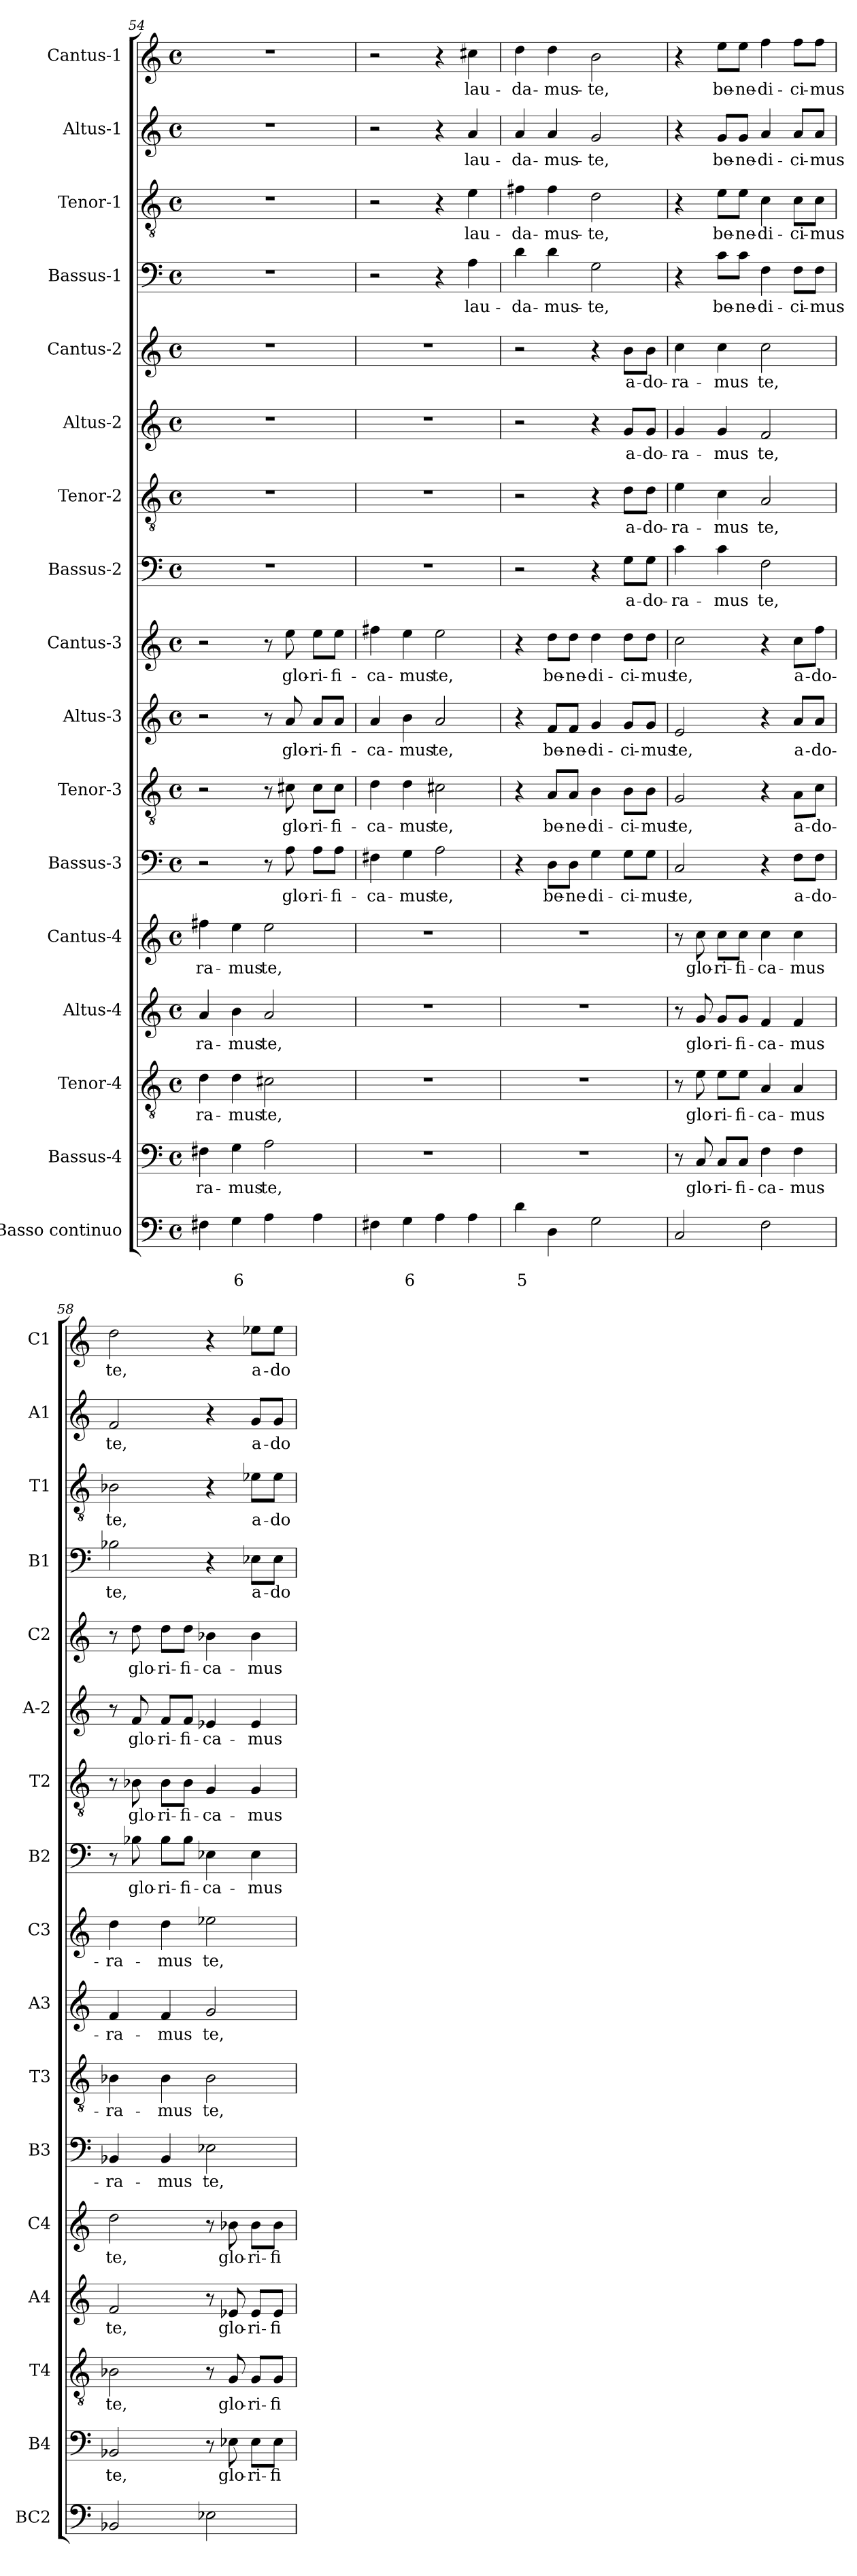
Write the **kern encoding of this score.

**kern	**text	**text	**kern	**text	**kern	**text	**kern	**text	**kern	**text	**kern	**text	**kern	**text	**kern	**text	**kern	**text	**kern	**text	**kern	**text	**kern	**text	**kern	**text	**kern	**text	**kern	**text	**kern	**text	**kern	**text
*part17	*part17	*part17	*part16	*part16	*part15	*part15	*part14	*part14	*part13	*part13	*part12	*part12	*part11	*part11	*part10	*part10	*part9	*part9	*part8	*part8	*part7	*part7	*part6	*part6	*part5	*part5	*part4	*part4	*part3	*part3	*part2	*part2	*part1	*part1
*staff17	*staff17	*staff17	*staff16	*staff16	*staff15	*staff15	*staff14	*staff14	*staff13	*staff13	*staff12	*staff12	*staff11	*staff11	*staff10	*staff10	*staff9	*staff9	*staff8	*staff8	*staff7	*staff7	*staff6	*staff6	*staff5	*staff5	*staff4	*staff4	*staff3	*staff3	*staff2	*staff2	*staff1	*staff1
*I"Basso continuo	*	*	*I"Bassus-4	*	*I"Tenor-4	*	*I"Altus-4	*	*I"Cantus-4	*	*I"Bassus-3	*	*I"Tenor-3	*	*I"Altus-3	*	*I"Cantus-3	*	*I"Bassus-2	*	*I"Tenor-2	*	*I"Altus-2	*	*I"Cantus-2	*	*I"Bassus-1	*	*I"Tenor-1	*	*I"Altus-1	*	*I"Cantus-1	*
*I'BC2	*	*	*I'B4	*	*I'T4	*	*I'A4	*	*I'C4	*	*I'B3	*	*I'T3	*	*I'A3	*	*I'C3	*	*I'B2	*	*I'T2	*	*I'A-2	*	*I'C2	*	*I'B1	*	*I'T1	*	*I'A1	*	*I'C1	*
*clefF4	*	*	*clefF4	*	*clefGv2	*	*clefG2	*	*clefG2	*	*clefF4	*	*clefGv2	*	*clefG2	*	*clefG2	*	*clefF4	*	*clefGv2	*	*clefG2	*	*clefG2	*	*clefF4	*	*clefGv2	*	*clefG2	*	*clefG2	*
*k[]	*	*	*k[]	*	*k[]	*	*k[]	*	*k[]	*	*k[]	*	*k[]	*	*k[]	*	*k[]	*	*k[]	*	*k[]	*	*k[]	*	*k[]	*	*k[]	*	*k[]	*	*k[]	*	*k[]	*
*C:	*	*	*C:	*	*C:	*	*C:	*	*C:	*	*C:	*	*C:	*	*C:	*	*C:	*	*C:	*	*C:	*	*C:	*	*C:	*	*C:	*	*C:	*	*C:	*	*C:	*
*M4/4	*	*	*M4/4	*	*M4/4	*	*M4/4	*	*M4/4	*	*M4/4	*	*M4/4	*	*M4/4	*	*M4/4	*	*M4/4	*	*M4/4	*	*M4/4	*	*M4/4	*	*M4/4	*	*M4/4	*	*M4/4	*	*M4/4	*
*met(c)	*	*	*met(c)	*	*met(c)	*	*met(c)	*	*met(c)	*	*met(c)	*	*met(c)	*	*met(c)	*	*met(c)	*	*met(c)	*	*met(c)	*	*met(c)	*	*met(c)	*	*met(c)	*	*met(c)	*	*met(c)	*	*met(c)	*
=54	=54	=54	=54	=54	=54	=54	=54	=54	=54	=54	=54	=54	=54	=54	=54	=54	=54	=54	=54	=54	=54	=54	=54	=54	=54	=54	=54	=54	=54	=54	=54	=54	=54	=54
!	!	!	!	!LO:LY:b	!	!LO:LY:b	!	!LO:LY:b	!	!LO:LY:b	!	!	!	!	!	!	!	!	!	!	!	!	!	!	!	!	!	!	!	!	!	!	!	!
4F#X\	.	.	4F#X\	-ra-	4d\	-ra-	4a/	-ra-	4ff#X\	-ra-	2r	.	2r	.	2r	.	2r	.	1r	.	1r	.	1r	.	1r	.	1r	.	1r	.	1r	.	1r	.
!	!	!LO:LY:b	!	!LO:LY:b	!	!LO:LY:b	!	!LO:LY:b	!	!LO:LY:b	!	!	!	!	!	!	!	!	!	!	!	!	!	!	!	!	!	!	!	!	!	!	!	!
4G\	.	6	4G\	-mus	4d\	-mus	4b\	-mus	4ee\	-mus	.	.	.	.	.	.	.	.	.	.	.	.	.	.	.	.	.	.	.	.	.	.	.	.
!	!	!	!	!LO:LY:b	!	!LO:LY:b	!	!LO:LY:b	!	!LO:LY:b	!	!	!	!	!	!	!	!	!	!	!	!	!	!	!	!	!	!	!	!	!	!	!	!
4A\	.	.	2A\	te,	2c#X\	te,	2a/	te,	2ee\	te,	8r	.	8r	.	8r	.	8r	.	.	.	.	.	.	.	.	.	.	.	.	.	.	.	.	.
!	!	!	!	!	!	!	!	!	!	!	!	!LO:LY:b	!	!LO:LY:b	!	!LO:LY:b	!	!LO:LY:b	!	!	!	!	!	!	!	!	!	!	!	!	!	!	!	!
.	.	.	.	.	.	.	.	.	.	.	8A\	glo-	8c#X\	glo-	8a/	glo-	8ee\	glo-	.	.	.	.	.	.	.	.	.	.	.	.	.	.	.	.
!	!	!	!	!	!	!	!	!	!	!	!	!LO:LY:b	!	!LO:LY:b	!	!LO:LY:b	!	!LO:LY:b	!	!	!	!	!	!	!	!	!	!	!	!	!	!	!	!
4A\	.	.	.	.	.	.	.	.	.	.	8A\L	-ri-	8c#\L	-ri-	8a/L	-ri-	8ee\L	-ri-	.	.	.	.	.	.	.	.	.	.	.	.	.	.	.	.
!	!	!	!	!	!	!	!	!	!	!	!	!LO:LY:b	!	!LO:LY:b	!	!LO:LY:b	!	!LO:LY:b	!	!	!	!	!	!	!	!	!	!	!	!	!	!	!	!
.	.	.	.	.	.	.	.	.	.	.	8A\J	-fi-	8c#\J	-fi-	8a/J	-fi-	8ee\J	-fi-	.	.	.	.	.	.	.	.	.	.	.	.	.	.	.	.
=55	=55	=55	=55	=55	=55	=55	=55	=55	=55	=55	=55	=55	=55	=55	=55	=55	=55	=55	=55	=55	=55	=55	=55	=55	=55	=55	=55	=55	=55	=55	=55	=55	=55	=55
!	!	!	!	!	!	!	!	!	!	!	!	!LO:LY:b	!	!LO:LY:b	!	!LO:LY:b	!	!LO:LY:b	!	!	!	!	!	!	!	!	!	!	!	!	!	!	!	!
4F#X\	.	.	1r	.	1r	.	1r	.	1r	.	4F#X\	-ca-	4d\	-ca-	4a/	-ca-	4ff#X\	-ca-	1r	.	1r	.	1r	.	1r	.	2r	.	2r	.	2r	.	2r	.
!	!	!LO:LY:b	!	!	!	!	!	!	!	!	!	!LO:LY:b	!	!LO:LY:b	!	!LO:LY:b	!	!LO:LY:b	!	!	!	!	!	!	!	!	!	!	!	!	!	!	!	!
4G\	.	6	.	.	.	.	.	.	.	.	4G\	-mus	4d\	-mus	4b\	-mus	4ee\	-mus	.	.	.	.	.	.	.	.	.	.	.	.	.	.	.	.
!	!	!	!	!	!	!	!	!	!	!	!	!LO:LY:b	!	!LO:LY:b	!	!LO:LY:b	!	!LO:LY:b	!	!	!	!	!	!	!	!	!	!	!	!	!	!	!	!
4A\	.	.	.	.	.	.	.	.	.	.	2A\	te,	2c#X\	te,	2a/	te,	2ee\	te,	.	.	.	.	.	.	.	.	4r	.	4r	.	4r	.	4r	.
!	!	!	!	!	!	!	!	!	!	!	!	!	!	!	!	!	!	!	!	!	!	!	!	!	!	!	!	!LO:LY:b	!	!LO:LY:b	!	!LO:LY:b	!	!LO:LY:b
4A\	.	.	.	.	.	.	.	.	.	.	.	.	.	.	.	.	.	.	.	.	.	.	.	.	.	.	4A\	lau-	4e\	lau-	4a/	lau-	4cc#X\	lau-
=56	=56	=56	=56	=56	=56	=56	=56	=56	=56	=56	=56	=56	=56	=56	=56	=56	=56	=56	=56	=56	=56	=56	=56	=56	=56	=56	=56	=56	=56	=56	=56	=56	=56	=56
!	!	!LO:LY:b	!	!	!	!	!	!	!	!	!	!	!	!	!	!	!	!	!	!	!	!	!	!	!	!	!	!LO:LY:b	!	!LO:LY:b	!	!LO:LY:b	!	!LO:LY:b
4d\	.	5	1r	.	1r	.	1r	.	1r	.	4r	.	4r	.	4r	.	4r	.	2r	.	2r	.	2r	.	2r	.	4d\	-da-	4f#X\	-da-	4a/	-da-	4dd\	-da-
!	!	!	!	!	!	!	!	!	!	!	!	!LO:LY:b	!	!LO:LY:b	!	!LO:LY:b	!	!LO:LY:b	!	!	!	!	!	!	!	!	!	!LO:LY:b	!	!LO:LY:b	!	!LO:LY:b	!	!LO:LY:b
4D\	.	.	.	.	.	.	.	.	.	.	8D\L	be-	8A/L	be-	8f/L	be-	8dd\L	be-	.	.	.	.	.	.	.	.	4d\	-mus-	4f#\	-mus-	4a/	-mus-	4dd\	-mus-
!	!	!	!	!	!	!	!	!	!	!	!	!LO:LY:b	!	!LO:LY:b	!	!LO:LY:b	!	!LO:LY:b	!	!	!	!	!	!	!	!	!	!	!	!	!	!	!	!
.	.	.	.	.	.	.	.	.	.	.	8D\J	-ne-	8A/J	-ne-	8f/J	-ne-	8dd\J	-ne-	.	.	.	.	.	.	.	.	.	.	.	.	.	.	.	.
!	!	!	!	!	!	!	!	!	!	!	!	!LO:LY:b	!	!LO:LY:b	!	!LO:LY:b	!	!LO:LY:b	!	!	!	!	!	!	!	!	!	!LO:LY:b	!	!LO:LY:b	!	!LO:LY:b	!	!LO:LY:b
2G\	.	.	.	.	.	.	.	.	.	.	4G\	-di-	4B\	-di-	4g/	-di-	4dd\	-di-	4r	.	4r	.	4r	.	4r	.	2G\	-te,	2d\	-te,	2g/	-te,	2b\	-te,
!	!	!	!	!	!	!	!	!	!	!	!	!LO:LY:b	!	!LO:LY:b	!	!LO:LY:b	!	!LO:LY:b	!	!LO:LY:b	!	!LO:LY:b	!	!LO:LY:b	!	!LO:LY:b	!	!	!	!	!	!	!	!
.	.	.	.	.	.	.	.	.	.	.	8G\L	-ci-	8B\L	-ci-	8g/L	-ci-	8dd\L	-ci-	8G\L	a-	8d\L	a-	8g/L	a-	8b\L	a-	.	.	.	.	.	.	.	.
!	!	!	!	!	!	!	!	!	!	!	!	!LO:LY:b	!	!LO:LY:b	!	!LO:LY:b	!	!LO:LY:b	!	!LO:LY:b	!	!LO:LY:b	!	!LO:LY:b	!	!LO:LY:b	!	!	!	!	!	!	!	!
.	.	.	.	.	.	.	.	.	.	.	8G\J	-mus	8B\J	-mus	8g/J	-mus	8dd\J	-mus	8G\J	-do-	8d\J	-do-	8g/J	-do-	8b\J	-do-	.	.	.	.	.	.	.	.
=57	=57	=57	=57	=57	=57	=57	=57	=57	=57	=57	=57	=57	=57	=57	=57	=57	=57	=57	=57	=57	=57	=57	=57	=57	=57	=57	=57	=57	=57	=57	=57	=57	=57	=57
!	!	!	!	!	!	!	!	!	!	!	!	!LO:LY:b	!	!LO:LY:b	!	!LO:LY:b	!	!LO:LY:b	!	!LO:LY:b	!	!LO:LY:b	!	!LO:LY:b	!	!LO:LY:b	!	!	!	!	!	!	!	!
2C/	.	.	8r	.	8r	.	8r	.	8r	.	2C/	te,	2G/	te,	2e/	te,	2cc\	te,	4c\	-ra-	4e\	-ra-	4g/	-ra-	4cc\	-ra-	4r	.	4r	.	4r	.	4r	.
!	!	!	!	!LO:LY:b	!	!LO:LY:b	!	!LO:LY:b	!	!LO:LY:b	!	!	!	!	!	!	!	!	!	!	!	!	!	!	!	!	!	!	!	!	!	!	!	!
.	.	.	8C/	glo-	8e\	glo-	8g/	glo-	8cc\	glo-	.	.	.	.	.	.	.	.	.	.	.	.	.	.	.	.	.	.	.	.	.	.	.	.
!	!	!	!	!LO:LY:b	!	!LO:LY:b	!	!LO:LY:b	!	!LO:LY:b	!	!	!	!	!	!	!	!	!	!LO:LY:b	!	!LO:LY:b	!	!LO:LY:b	!	!LO:LY:b	!	!LO:LY:b	!	!LO:LY:b	!	!LO:LY:b	!	!LO:LY:b
.	.	.	8C/L	-ri-	8e\L	-ri-	8g/L	-ri-	8cc\L	-ri-	.	.	.	.	.	.	.	.	4c\	-mus	4c\	-mus	4g/	-mus	4cc\	-mus	8c\L	be-	8e\L	be-	8g/L	be-	8ee\L	be-
!	!	!	!	!LO:LY:b	!	!LO:LY:b	!	!LO:LY:b	!	!LO:LY:b	!	!	!	!	!	!	!	!	!	!	!	!	!	!	!	!	!	!LO:LY:b	!	!LO:LY:b	!	!LO:LY:b	!	!LO:LY:b
.	.	.	8C/J	-fi-	8e\J	-fi-	8g/J	-fi-	8cc\J	-fi-	.	.	.	.	.	.	.	.	.	.	.	.	.	.	.	.	8c\J	-ne-	8e\J	-ne-	8g/J	-ne-	8ee\J	-ne-
!	!	!	!	!LO:LY:b	!	!LO:LY:b	!	!LO:LY:b	!	!LO:LY:b	!	!	!	!	!	!	!	!	!	!LO:LY:b	!	!LO:LY:b	!	!LO:LY:b	!	!LO:LY:b	!	!LO:LY:b	!	!LO:LY:b	!	!LO:LY:b	!	!LO:LY:b
2F\	.	.	4F\	-ca-	4A/	-ca-	4f/	-ca-	4cc\	-ca-	4r	.	4r	.	4r	.	4r	.	2F\	te,	2A/	te,	2f/	te,	2cc\	te,	4F\	-di-	4c\	-di-	4a/	-di-	4ff\	-di-
!	!	!	!	!LO:LY:b	!	!LO:LY:b	!	!LO:LY:b	!	!LO:LY:b	!	!LO:LY:b	!	!LO:LY:b	!	!LO:LY:b	!	!LO:LY:b	!	!	!	!	!	!	!	!	!	!LO:LY:b	!	!LO:LY:b	!	!LO:LY:b	!	!LO:LY:b
.	.	.	4F\	-mus	4A/	-mus	4f/	-mus	4cc\	-mus	8F\L	a-	8A\L	a-	8a/L	a-	8cc\L	a-	.	.	.	.	.	.	.	.	8F\L	-ci-	8c\L	-ci-	8a/L	-ci-	8ff\L	-ci-
!	!	!	!	!	!	!	!	!	!	!	!	!LO:LY:b	!	!LO:LY:b	!	!LO:LY:b	!	!LO:LY:b	!	!	!	!	!	!	!	!	!	!LO:LY:b	!	!LO:LY:b	!	!LO:LY:b	!	!LO:LY:b
.	.	.	.	.	.	.	.	.	.	.	8F\J	-do-	8c\J	-do-	8a/J	-do-	8ff\J	-do-	.	.	.	.	.	.	.	.	8F\J	-mus	8c\J	-mus	8a/J	-mus	8ff\J	-mus
=58	=58	=58	=58	=58	=58	=58	=58	=58	=58	=58	=58	=58	=58	=58	=58	=58	=58	=58	=58	=58	=58	=58	=58	=58	=58	=58	=58	=58	=58	=58	=58	=58	=58	=58
!	!	!	!	!LO:LY:b	!	!LO:LY:b	!	!LO:LY:b	!	!LO:LY:b	!	!LO:LY:b	!	!LO:LY:b	!	!LO:LY:b	!	!LO:LY:b	!	!	!	!	!	!	!	!	!	!LO:LY:b	!	!LO:LY:b	!	!LO:LY:b	!	!LO:LY:b
2BB-X/	.	.	2BB-X/	te,	2B-X\	te,	2f/	te,	2dd\	te,	4BB-X/	-ra-	4B-X\	-ra-	4f/	-ra-	4dd\	-ra-	8r	.	8r	.	8r	.	8r	.	2B-X\	te,	2B-X\	te,	2f/	te,	2dd\	te,
!	!	!	!	!	!	!	!	!	!	!	!	!	!	!	!	!	!	!	!	!LO:LY:b	!	!LO:LY:b	!	!LO:LY:b	!	!LO:LY:b	!	!	!	!	!	!	!	!
.	.	.	.	.	.	.	.	.	.	.	.	.	.	.	.	.	.	.	8B-X\	glo-	8B-X\	glo-	8f/	glo-	8dd\	glo-	.	.	.	.	.	.	.	.
!	!	!	!	!	!	!	!	!	!	!	!	!LO:LY:b	!	!LO:LY:b	!	!LO:LY:b	!	!LO:LY:b	!	!LO:LY:b	!	!LO:LY:b	!	!LO:LY:b	!	!LO:LY:b	!	!	!	!	!	!	!	!
.	.	.	.	.	.	.	.	.	.	.	4BB-/	-mus	4B-\	-mus	4f/	-mus	4dd\	-mus	8B-\L	-ri-	8B-\L	-ri-	8f/L	-ri-	8dd\L	-ri-	.	.	.	.	.	.	.	.
!	!	!	!	!	!	!	!	!	!	!	!	!	!	!	!	!	!	!	!	!LO:LY:b	!	!LO:LY:b	!	!LO:LY:b	!	!LO:LY:b	!	!	!	!	!	!	!	!
.	.	.	.	.	.	.	.	.	.	.	.	.	.	.	.	.	.	.	8B-\J	-fi-	8B-\J	-fi-	8f/J	-fi-	8dd\J	-fi-	.	.	.	.	.	.	.	.
!	!	!	!	!	!	!	!	!	!	!	!	!LO:LY:b	!	!LO:LY:b	!	!LO:LY:b	!	!LO:LY:b	!	!LO:LY:b	!	!LO:LY:b	!	!LO:LY:b	!	!LO:LY:b	!	!	!	!	!	!	!	!
2E-X\	.	.	8r	.	8r	.	8r	.	8r	.	2E-X\	te,	2B-\	te,	2g/	te,	2ee-X\	te,	4E-X\	-ca-	4G/	-ca-	4e-X/	-ca-	4b-X\	-ca-	4r	.	4r	.	4r	.	4r	.
!	!	!	!	!LO:LY:b	!	!LO:LY:b	!	!LO:LY:b	!	!LO:LY:b	!	!	!	!	!	!	!	!	!	!	!	!	!	!	!	!	!	!	!	!	!	!	!	!
.	.	.	8E-X\	glo-	8G/	glo-	8e-X/	glo-	8b-X\	glo-	.	.	.	.	.	.	.	.	.	.	.	.	.	.	.	.	.	.	.	.	.	.	.	.
!	!	!	!	!LO:LY:b	!	!LO:LY:b	!	!LO:LY:b	!	!LO:LY:b	!	!	!	!	!	!	!	!	!	!LO:LY:b	!	!LO:LY:b	!	!LO:LY:b	!	!LO:LY:b	!	!LO:LY:b	!	!LO:LY:b	!	!LO:LY:b	!	!LO:LY:b
.	.	.	8E-\L	-ri-	8G/L	-ri-	8e-/L	-ri-	8b-\L	-ri-	.	.	.	.	.	.	.	.	4E-\	-mus	4G/	-mus	4e-/	-mus	4b-\	-mus	8E-X\L	a-	8e-X\L	a-	8g/L	a-	8ee-X\L	a-
!	!	!	!	!LO:LY:b	!	!LO:LY:b	!	!LO:LY:b	!	!LO:LY:b	!	!	!	!	!	!	!	!	!	!	!	!	!	!	!	!	!	!LO:LY:b	!	!LO:LY:b	!	!LO:LY:b	!	!LO:LY:b
.	.	.	8E-\J	-fi-	8G/J	-fi-	8e-/J	-fi-	8b-\J	-fi-	.	.	.	.	.	.	.	.	.	.	.	.	.	.	.	.	8E-\J	-do-	8e-\J	-do-	8g/J	-do-	8ee-\J	-do-
=	=	=	=	=	=	=	=	=	=	=	=	=	=	=	=	=	=	=	=	=	=	=	=	=	=	=	=	=	=	=	=	=	=	=
*-	*-	*-	*-	*-	*-	*-	*-	*-	*-	*-	*-	*-	*-	*-	*-	*-	*-	*-	*-	*-	*-	*-	*-	*-	*-	*-	*-	*-	*-	*-	*-	*-	*-	*-
